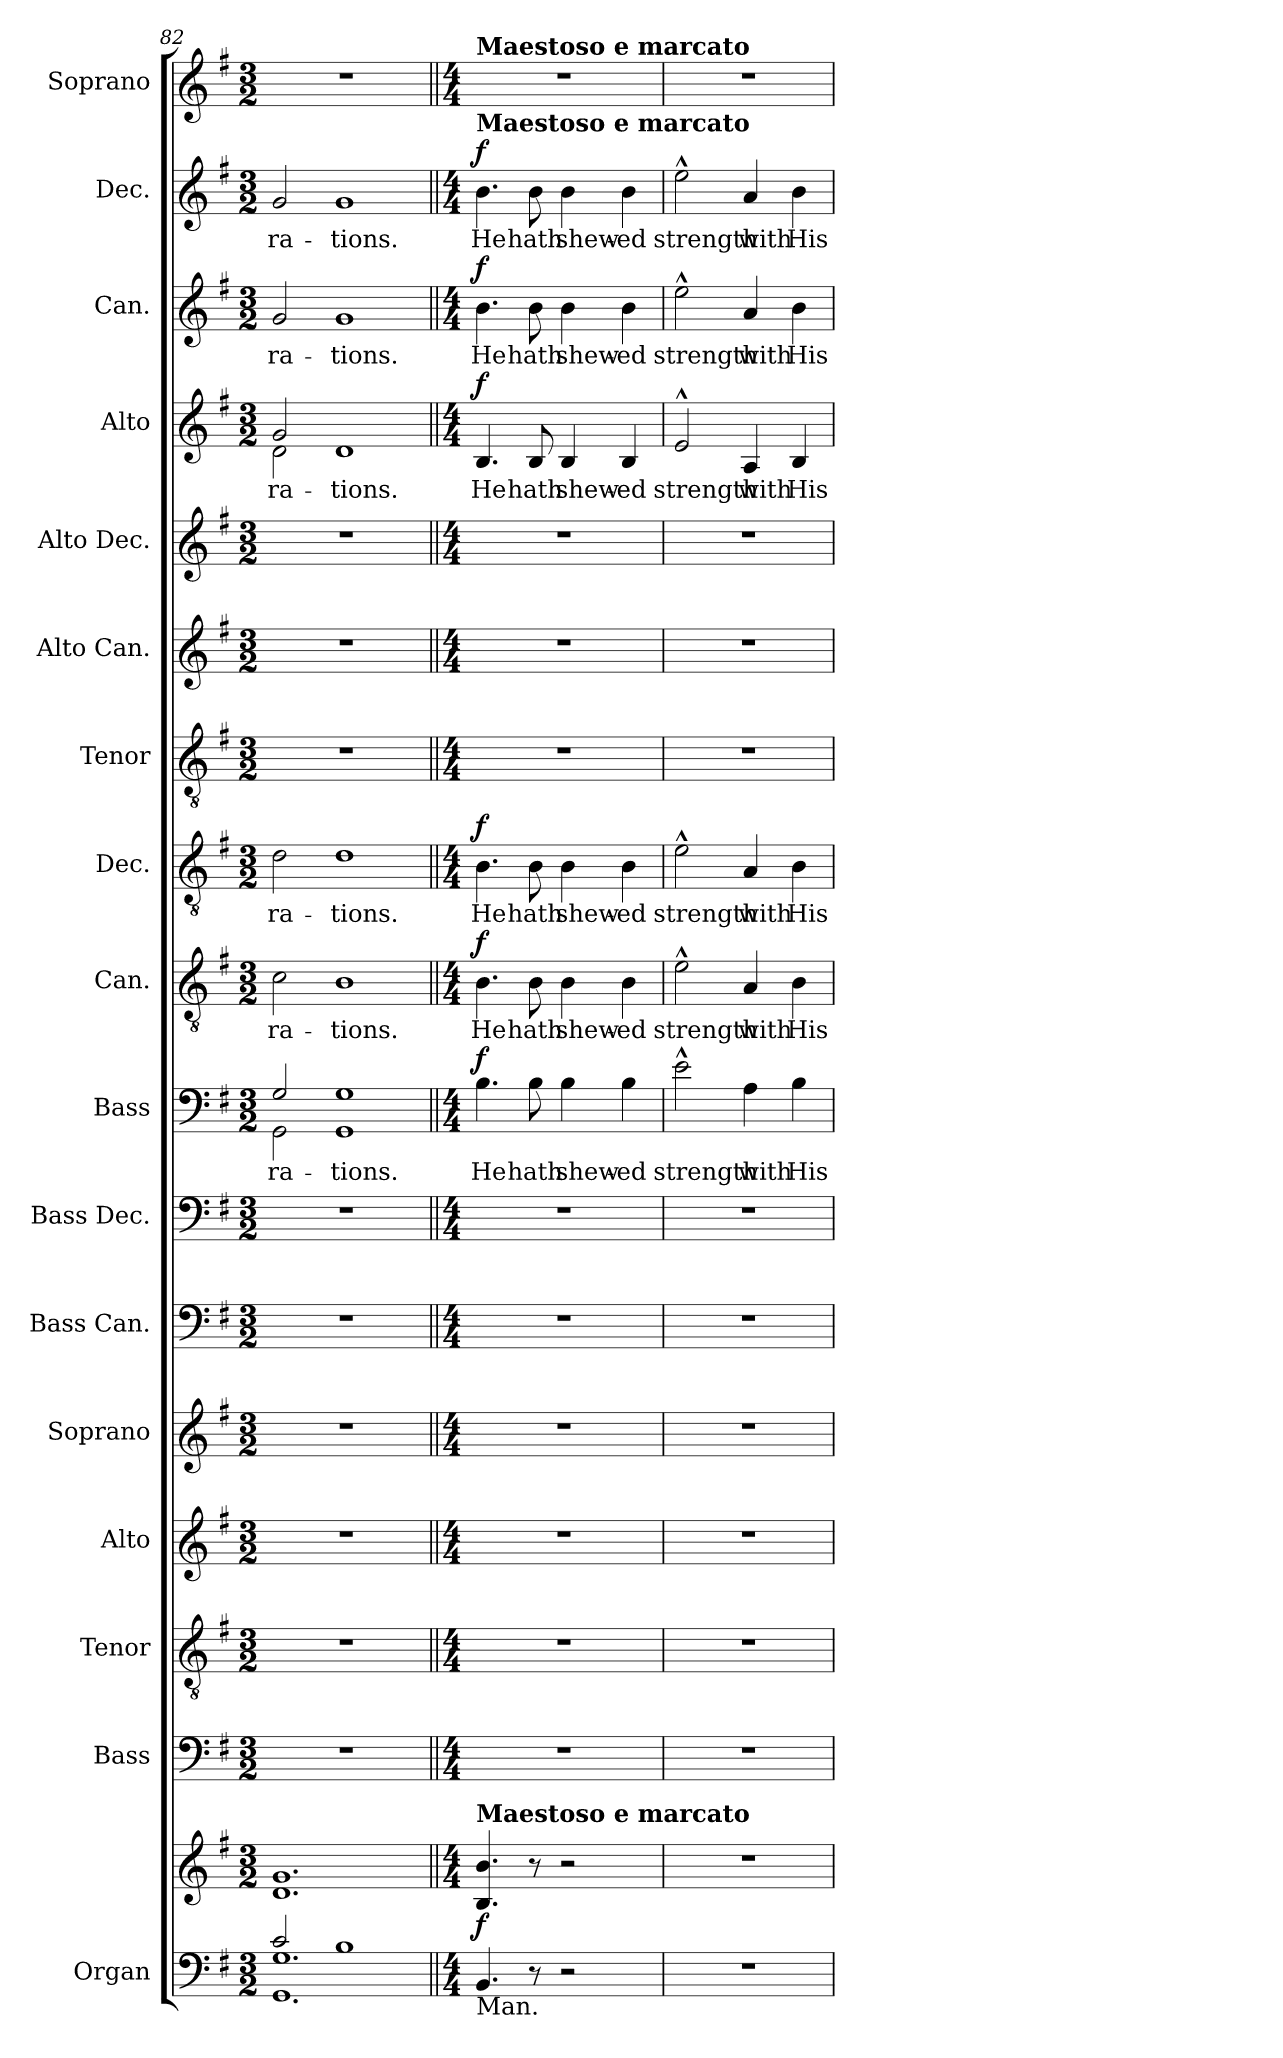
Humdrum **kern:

**kern	**kern	**dynam	**kern	**kern	**kern	**kern	**kern	**kern	**kern	**text	**dynam	**kern	**text	**dynam	**kern	**text	**dynam	**kern	**kern	**kern	**kern	**text	**dynam	**kern	**text	**dynam	**kern	**text	**dynam	**kern
*part17	*part17	*part17	*part16	*part15	*part14	*part13	*part12	*part11	*part10	*part10	*part10	*part9	*part9	*part9	*part8	*part8	*part8	*part7	*part6	*part5	*part4	*part4	*part4	*part3	*part3	*part3	*part2	*part2	*part2	*part1
*staff18	*staff17	*staff17/18	*staff16	*staff15	*staff14	*staff13	*staff12	*staff11	*staff10	*staff10	*staff10	*staff9	*staff9	*staff9	*staff8	*staff8	*staff8	*staff7	*staff6	*staff5	*staff4	*staff4	*staff4	*staff3	*staff3	*staff3	*staff2	*staff2	*staff2	*staff1
*I"Organ	*	*	*I"Bass	*I"Tenor	*I"Alto	*I"Soprano	*I"Bass Can.	*I"Bass Dec.	*I"Bass	*	*	*I"Can.	*	*	*I"Dec.	*	*	*I"Tenor	*I"Alto Can.	*I"Alto Dec.	*I"Alto	*	*	*I"Can.	*	*	*I"Dec.	*	*	*I"Soprano
*I'Org.	*	*	*I'B.	*I'T.	*I'A.	*I'S.	*I'B.   Can.	*I'Dec.	*I'B.	*	*	*	*	*	*I'Dec.	*	*	*I'T.	*I'A.   Can.	*I'Dec.	*I'A.	*	*	*	*	*	*I'Dec.	*	*	*I'S.
*clefF4	*clefG2	*	*clefF4	*clefGv2	*clefG2	*clefG2	*clefF4	*clefF4	*clefF4	*	*	*clefGv2	*	*	*clefGv2	*	*	*clefGv2	*clefG2	*clefG2	*clefG2	*	*	*clefG2	*	*	*clefG2	*	*	*clefG2
*	*	*	*	*ITrd7c12	*	*	*	*	*	*	*	*ITrd7c12	*	*	*ITrd7c12	*	*	*ITrd7c12	*	*	*	*	*	*	*	*	*	*	*	*
*k[f#]	*k[f#]	*	*k[f#]	*k[f#]	*k[f#]	*k[f#]	*k[f#]	*k[f#]	*k[f#]	*	*	*k[f#]	*	*	*k[f#]	*	*	*k[f#]	*k[f#]	*k[f#]	*k[f#]	*	*	*k[f#]	*	*	*k[f#]	*	*	*k[f#]
*G:	*G:	*	*G:	*G:	*G:	*G:	*G:	*G:	*G:	*	*	*G:	*	*	*G:	*	*	*G:	*G:	*G:	*G:	*	*	*G:	*	*	*G:	*	*	*G:
*M3/2	*M3/2	*	*M3/2	*M3/2	*M3/2	*M3/2	*M3/2	*M3/2	*M3/2	*	*	*M3/2	*	*	*M3/2	*	*	*M3/2	*M3/2	*M3/2	*M3/2	*	*	*M3/2	*	*	*M3/2	*	*	*M3/2
=82	=82	=82	=82	=82	=82	=82	=82	=82	=82	=82	=82	=82	=82	=82	=82	=82	=82	=82	=82	=82	=82	=82	=82	=82	=82	=82	=82	=82	=82	=82
*^	*^	*	*	*	*	*	*	*	*	*	*	*	*	*	*	*	*	*	*	*	*	*	*	*	*	*	*	*	*	*
!	!	!	!	!	!LO:N:vis=1	!LO:N:vis=1	!LO:N:vis=1	!LO:N:vis=1	!LO:N:vis=1	!LO:N:vis=1	!	!	!	!	!	!	!	!	!	!	!	!	!	!	!	!	!	!	!	!	!	!
!	!	!	!	!	!	!	!	!	!	!	!	!LO:LY:b:color=#000000	!	!	!	!	!	!	!	!	!	!	!	!	!	!	!	!	!	!	!	!
*	*	*	*	*	*	*	*	*	*	*	*^	*	*	*	*	*	*	*	*	*	*	*	*	*	*	*	*	*	*	*	*	*
!	!	!	!	!	!	!	!	!	!	!	!	!	!	!	!	!LO:LY:b:color=#000000	!	!	!	!	!	!	!	!	!	!	!	!	!	!	!	!	!
!	!	!	!	!	!	!	!	!	!	!	!	!	!	!	!	!	!	!	!LO:LY:b:color=#000000	!	!LO:N:vis=1	!LO:N:vis=1	!LO:N:vis=1	!	!	!	!	!	!	!	!	!	!
!	!	!	!	!	!	!	!	!	!	!	!	!	!	!	!	!	!	!	!	!	!	!	!	!	!LO:LY:b:color=#000000	!	!	!	!	!	!	!	!
*	*	*	*	*	*	*	*	*	*	*	*	*	*	*	*	*	*	*	*	*	*	*	*	*^	*	*	*	*	*	*	*	*	*
!	!	!	!	!	!	!	!	!	!	!	!	!	!	!	!	!	!	!	!	!	!	!	!	!	!	!	!	!	!LO:LY:b:color=#000000	!	!	!	!	!
!	!	!	!	!	!	!	!	!	!	!	!	!	!	!	!	!	!	!	!	!	!	!	!	!	!	!	!	!	!	!	!	!LO:LY:b:color=#000000	!	!LO:N:vis=1
2ci/	1.GGi 1.Gi	1.gi	1.di	.	1.r	1.r	1.r	1.r	1.r	1.r	2Gi/	2GGi\	-ra-	.	2Ci\	-ra-	.	2Di\	-ra-	.	1.r	1.r	1.r	2gi/	2di\	-ra-	.	2gi/	-ra-	.	2gi/	-ra-	.	1.r
!	!	!	!	!	!	!	!	!	!	!	!	!	!LO:LY:b:color=#000000	!	!	!	!	!	!	!	!	!	!	!	!	!	!	!	!	!	!	!	!	!
!	!	!	!	!	!	!	!	!	!	!	!	!	!	!	!	!LO:LY:b:color=#000000	!	!	!	!	!	!	!	!	!	!	!	!	!	!	!	!	!	!
!	!	!	!	!	!	!	!	!	!	!	!	!	!	!	!	!	!	!	!LO:LY:b:color=#000000	!	!	!	!	!	!	!	!	!	!	!	!	!	!	!
!	!	!	!	!	!	!	!	!	!	!	!	!	!	!	!	!	!	!	!	!	!	!	!	!	!	!LO:LY:b:color=#000000	!	!	!	!	!	!	!	!
!	!	!	!	!	!	!	!	!	!	!	!	!	!	!	!	!	!	!	!	!	!	!	!	!	!	!	!	!	!LO:LY:b:color=#000000	!	!	!	!	!
!	!	!	!	!	!	!	!	!	!	!	!	!	!	!	!	!	!	!	!	!	!	!	!	!	!	!	!	!	!	!	!	!LO:LY:b:color=#000000	!	!
1Bi	.	.	.	.	.	.	.	.	.	.	1Gi	1GGi	-tions.	.	1BBi	-tions.	.	1Di	-tions.	.	.	.	.	1di	1ryy	-tions.	.	1gi	-tions.	.	1gi	-tions.	.	.
*v	*v	*	*	*	*	*	*	*	*	*	*v	*v	*	*	*	*	*	*	*	*	*	*	*	*v	*v	*	*	*	*	*	*	*	*	*
*	*v	*v	*	*	*	*	*	*	*	*	*	*	*	*	*	*	*	*	*	*	*	*	*	*	*	*	*	*	*	*	*
=83||	=83||	=83||	=83||	=83||	=83||	=83||	=83||	=83||	=83||	=83||	=83||	=83||	=83||	=83||	=83||	=83||	=83||	=83||	=83||	=83||	=83||	=83||	=83||	=83||	=83||	=83||	=83||	=83||	=83||	=83||
*M4/4	*M4/4	*	*M4/4	*M4/4	*M4/4	*M4/4	*M4/4	*M4/4	*M4/4	*	*	*M4/4	*	*	*M4/4	*	*	*M4/4	*M4/4	*M4/4	*M4/4	*	*	*M4/4	*	*	*M4/4	*	*	*M4/4
*	*	*	*	*	*	*	*	*	*^	*	*	*	*	*	*	*	*	*	*	*	*^	*	*	*	*	*	*	*	*	*
!	!	!	!	!	!	!	!	!	!	!	!LO:LY:b:color=#000000	!	!	!	!	!	!	!	!	!	!	!	!	!	!	!	!	!	!	!	!	!
*	*	*	*	*	*	*	*	*	*v	*v	*	*	*	*	*	*	*	*	*	*	*	*v	*v	*	*	*	*	*	*	*	*	*
*	*	*	*	*	*	*	*	*	*^	*	*	*	*	*	*	*	*	*	*	*	*^	*	*	*	*	*	*	*	*	*
!	!	!	!	!	!	!	!	!	!	!	!	!	!	!LO:LY:b:color=#000000	!	!	!	!	!	!	!	!	!	!	!	!	!	!	!	!	!	!
*	*	*	*	*	*	*	*	*	*v	*v	*	*	*	*	*	*	*	*	*	*	*	*v	*v	*	*	*	*	*	*	*	*	*
*	*	*	*	*	*	*	*	*	*^	*	*	*	*	*	*	*	*	*	*	*	*^	*	*	*	*	*	*	*	*	*
!	!	!	!	!	!	!	!	!	!	!	!	!	!	!	!	!	!LO:LY:b:color=#000000	!	!	!	!	!	!	!	!	!	!	!	!	!	!	!
*	*	*	*	*	*	*	*	*	*v	*v	*	*	*	*	*	*	*	*	*	*	*	*v	*v	*	*	*	*	*	*	*	*	*
*	*	*	*	*	*	*	*	*	*^	*	*	*	*	*	*	*	*	*	*	*	*^	*	*	*	*	*	*	*	*	*
!	!	!	!	!	!	!	!	!	!	!	!	!	!	!	!	!	!	!	!	!	!	!	!	!LO:LY:b:color=#000000	!	!	!	!	!	!	!	!
*	*	*	*	*	*	*	*	*	*v	*v	*	*	*	*	*	*	*	*	*	*	*	*v	*v	*	*	*	*	*	*	*	*	*
*	*	*	*	*	*	*	*	*	*^	*	*	*	*	*	*	*	*	*	*	*	*^	*	*	*	*	*	*	*	*	*
!	!	!	!	!	!	!	!	!	!	!	!	!	!	!	!	!	!	!	!	!	!	!	!	!	!	!	!LO:LY:b:color=#000000	!	!	!	!	!
*	*	*	*	*	*	*	*	*	*v	*v	*	*	*	*	*	*	*	*	*	*	*	*v	*v	*	*	*	*	*	*	*	*	*
*	*MM70	*	*	*	*	*	*	*	*	*	*	*	*	*	*	*	*	*	*	*	*	*	*	*	*	*	*MM70	*	*	*MM70
*	*	*	*	*	*	*	*	*	*^	*	*	*	*	*	*	*	*	*	*	*	*^	*	*	*	*	*	*	*	*	*
!	!	!	!	!	!	!	!	!	!	!	!	!	!	!	!	!	!	!	!	!	!	!	!	!	!	!	!	!	!	!	!	!LO:TX:a:B:t=Maestoso e marcato
!	!	!	!	!	!	!	!	!	!	!	!	!	!	!	!	!	!	!	!	!	!	!	!	!	!	!	!	!	!LO:TX:a:B:t=Maestoso e marcato	!	!	!
!	!LO:TX:a:B:t=Maestoso e marcato	!	!	!	!	!	!	!	!	!	!	!	!	!	!	!	!	!	!	!	!	!	!	!	!	!	!	!	!	!	!	!
!LO:TX:b:t=Man.	!	!	!	!	!	!	!	!	!	!	!	!	!	!	!	!	!	!	!	!	!	!	!	!	!	!	!	!	!	!	!	!
!	!	!	!	!	!	!	!	!	!	!	!	!	!	!	!	!	!	!	!	!	!	!	!	!	!	!	!	!	!	!LO:LY:b:color=#000000	!	!
*	*	*	*	*	*	*	*	*	*v	*v	*	*	*	*	*	*	*	*	*	*	*	*v	*v	*	*	*	*	*	*	*	*	*
4.BBi/	4.Bi/ 4.bi	f	1r	1r	1r	1r	1r	1r	4.Bi\	He	f	4.BBi\	He	f	4.BBi\	He	f	1r	1r	1r	4.Bi/	He	f	4.bi\	He	f	4.bi\	He	f	1r
!	!	!	!	!	!	!	!	!	!	!LO:LY:b:color=#000000	!	!	!	!	!	!	!	!	!	!	!	!	!	!	!	!	!	!	!	!
!	!	!	!	!	!	!	!	!	!	!	!	!	!LO:LY:b:color=#000000	!	!	!	!	!	!	!	!	!	!	!	!	!	!	!	!	!
!	!	!	!	!	!	!	!	!	!	!	!	!	!	!	!	!LO:LY:b:color=#000000	!	!	!	!	!	!	!	!	!	!	!	!	!	!
!	!	!	!	!	!	!	!	!	!	!	!	!	!	!	!	!	!	!	!	!	!	!LO:LY:b:color=#000000	!	!	!	!	!	!	!	!
!	!	!	!	!	!	!	!	!	!	!	!	!	!	!	!	!	!	!	!	!	!	!	!	!	!LO:LY:b:color=#000000	!	!	!	!	!
!	!	!	!	!	!	!	!	!	!	!	!	!	!	!	!	!	!	!	!	!	!	!	!	!	!	!	!	!LO:LY:b:color=#000000	!	!
8r	8r	.	.	.	.	.	.	.	8Bi\	hath	.	8BBi\	hath	.	8BBi\	hath	.	.	.	.	8Bi/	hath	.	8bi\	hath	.	8bi\	hath	.	.
!	!	!	!	!	!	!	!	!	!	!LO:LY:b:color=#000000	!	!	!	!	!	!	!	!	!	!	!	!	!	!	!	!	!	!	!	!
!	!	!	!	!	!	!	!	!	!	!	!	!	!LO:LY:b:color=#000000	!	!	!	!	!	!	!	!	!	!	!	!	!	!	!	!	!
!	!	!	!	!	!	!	!	!	!	!	!	!	!	!	!	!LO:LY:b:color=#000000	!	!	!	!	!	!	!	!	!	!	!	!	!	!
!	!	!	!	!	!	!	!	!	!	!	!	!	!	!	!	!	!	!	!	!	!	!LO:LY:b:color=#000000	!	!	!	!	!	!	!	!
!	!	!	!	!	!	!	!	!	!	!	!	!	!	!	!	!	!	!	!	!	!	!	!	!	!LO:LY:b:color=#000000	!	!	!	!	!
!	!	!	!	!	!	!	!	!	!	!	!	!	!	!	!	!	!	!	!	!	!	!	!	!	!	!	!	!LO:LY:b:color=#000000	!	!
2r	2r	.	.	.	.	.	.	.	4Bi\	shew-	.	4BBi\	shew-	.	4BBi\	shew-	.	.	.	.	4Bi/	shew-	.	4bi\	shew-	.	4bi\	shew-	.	.
!	!	!	!	!	!	!	!	!	!	!LO:LY:b:color=#000000	!	!	!	!	!	!	!	!	!	!	!	!	!	!	!	!	!	!	!	!
!	!	!	!	!	!	!	!	!	!	!	!	!	!LO:LY:b:color=#000000	!	!	!	!	!	!	!	!	!	!	!	!	!	!	!	!	!
!	!	!	!	!	!	!	!	!	!	!	!	!	!	!	!	!LO:LY:b:color=#000000	!	!	!	!	!	!	!	!	!	!	!	!	!	!
!	!	!	!	!	!	!	!	!	!	!	!	!	!	!	!	!	!	!	!	!	!	!LO:LY:b:color=#000000	!	!	!	!	!	!	!	!
!	!	!	!	!	!	!	!	!	!	!	!	!	!	!	!	!	!	!	!	!	!	!	!	!	!LO:LY:b:color=#000000	!	!	!	!	!
!	!	!	!	!	!	!	!	!	!	!	!	!	!	!	!	!	!	!	!	!	!	!	!	!	!	!	!	!LO:LY:b:color=#000000	!	!
.	.	.	.	.	.	.	.	.	4Bi\	-ed	.	4BBi\	-ed	.	4BBi\	-ed	.	.	.	.	4Bi/	-ed	.	4bi\	-ed	.	4bi\	-ed	.	.
=84	=84	=84	=84	=84	=84	=84	=84	=84	=84	=84	=84	=84	=84	=84	=84	=84	=84	=84	=84	=84	=84	=84	=84	=84	=84	=84	=84	=84	=84	=84
!	!	!	!	!	!	!	!	!	!	!LO:LY:b:color=#000000	!	!	!	!	!	!	!	!	!	!	!	!	!	!	!	!	!	!	!	!
!	!	!	!	!	!	!	!	!	!	!	!	!	!LO:LY:b:color=#000000	!	!	!	!	!	!	!	!	!	!	!	!	!	!	!	!	!
!	!	!	!	!	!	!	!	!	!	!	!	!	!	!	!	!LO:LY:b:color=#000000	!	!	!	!	!	!	!	!	!	!	!	!	!	!
!	!	!	!	!	!	!	!	!	!	!	!	!	!	!	!	!	!	!	!	!	!	!LO:LY:b:color=#000000	!	!	!	!	!	!	!	!
!	!	!	!	!	!	!	!	!	!	!	!	!	!	!	!	!	!	!	!	!	!	!	!	!	!LO:LY:b:color=#000000	!	!	!	!	!
!	!	!	!	!	!	!	!	!	!	!	!	!	!	!	!	!	!	!	!	!	!	!	!	!	!	!	!	!LO:LY:b:color=#000000	!	!
1r	1r	.	1r	1r	1r	1r	1r	1r	2e^^i\	strength	.	2E^^i\	strength	.	2E^^i\	strength	.	1r	1r	1r	2e^^i/	strength	.	2ee^^i\	strength	.	2ee^^i\	strength	.	1r
!	!	!	!	!	!	!	!	!	!	!LO:LY:b:color=#000000	!	!	!	!	!	!	!	!	!	!	!	!	!	!	!	!	!	!	!	!
!	!	!	!	!	!	!	!	!	!	!	!	!	!LO:LY:b:color=#000000	!	!	!	!	!	!	!	!	!	!	!	!	!	!	!	!	!
!	!	!	!	!	!	!	!	!	!	!	!	!	!	!	!	!LO:LY:b:color=#000000	!	!	!	!	!	!	!	!	!	!	!	!	!	!
!	!	!	!	!	!	!	!	!	!	!	!	!	!	!	!	!	!	!	!	!	!	!LO:LY:b:color=#000000	!	!	!	!	!	!	!	!
!	!	!	!	!	!	!	!	!	!	!	!	!	!	!	!	!	!	!	!	!	!	!	!	!	!LO:LY:b:color=#000000	!	!	!	!	!
!	!	!	!	!	!	!	!	!	!	!	!	!	!	!	!	!	!	!	!	!	!	!	!	!	!	!	!	!LO:LY:b:color=#000000	!	!
.	.	.	.	.	.	.	.	.	4Ai\	with	.	4AAi/	with	.	4AAi/	with	.	.	.	.	4Ai/	with	.	4ai/	with	.	4ai/	with	.	.
!	!	!	!	!	!	!	!	!	!	!LO:LY:b:color=#000000	!	!	!	!	!	!	!	!	!	!	!	!	!	!	!	!	!	!	!	!
!	!	!	!	!	!	!	!	!	!	!	!	!	!LO:LY:b:color=#000000	!	!	!	!	!	!	!	!	!	!	!	!	!	!	!	!	!
!	!	!	!	!	!	!	!	!	!	!	!	!	!	!	!	!LO:LY:b:color=#000000	!	!	!	!	!	!	!	!	!	!	!	!	!	!
!	!	!	!	!	!	!	!	!	!	!	!	!	!	!	!	!	!	!	!	!	!	!LO:LY:b:color=#000000	!	!	!	!	!	!	!	!
!	!	!	!	!	!	!	!	!	!	!	!	!	!	!	!	!	!	!	!	!	!	!	!	!	!LO:LY:b:color=#000000	!	!	!	!	!
!	!	!	!	!	!	!	!	!	!	!	!	!	!	!	!	!	!	!	!	!	!	!	!	!	!	!	!	!LO:LY:b:color=#000000	!	!
.	.	.	.	.	.	.	.	.	4Bi\	His	.	4BBi\	His	.	4BBi\	His	.	.	.	.	4Bi/	His	.	4bi\	His	.	4bi\	His	.	.
=	=	=	=	=	=	=	=	=	=	=	=	=	=	=	=	=	=	=	=	=	=	=	=	=	=	=	=	=	=	=
*-	*-	*-	*-	*-	*-	*-	*-	*-	*-	*-	*-	*-	*-	*-	*-	*-	*-	*-	*-	*-	*-	*-	*-	*-	*-	*-	*-	*-	*-	*-
